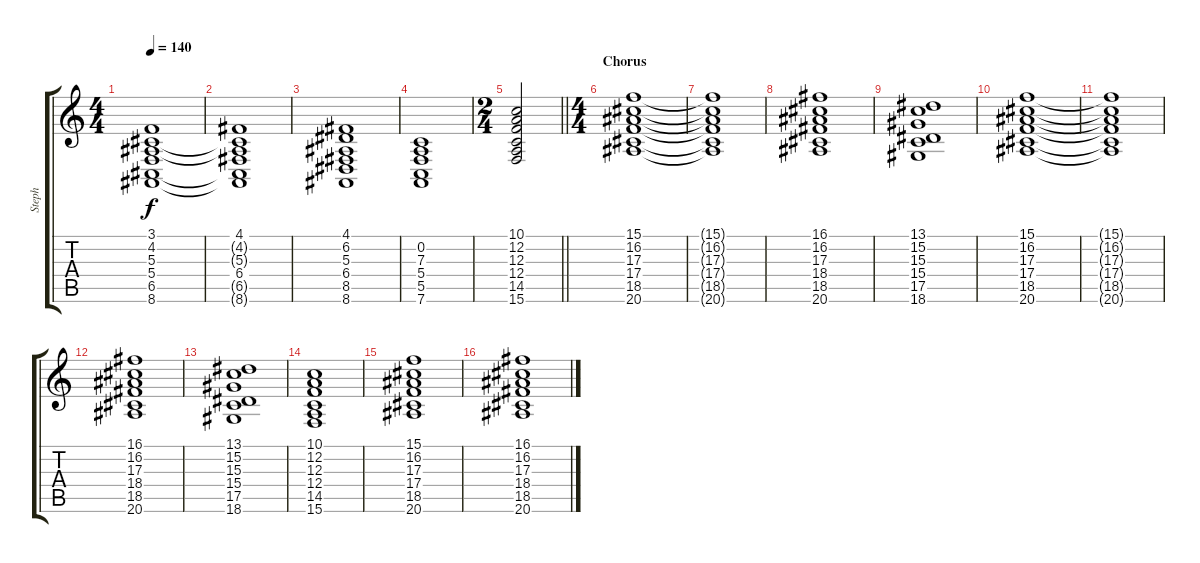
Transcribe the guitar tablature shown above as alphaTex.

\track ("Steph" "Steph") {instrument acousticgrandpiano}
\staff {score tabs}
\tuning (D4 A3 F3 C3 G2 D2) {hide}
\ts (4 4)
\tempo 140
\clef g2
\ks c
(3.1 4.2 5.3 5.4 6.5 8.6).1{dy f} |
(4.1 4.2{t} 5.3{t} 6.4 6.5{t} 8.6{t}).1 |
(4.1 6.2 5.3 6.4 8.5 8.6).1 |
(0.2 7.3 5.4 5.5 7.6).1 |
\ts (2 4)
\barLineRight lightlight
(10.1 12.2 12.3 12.4 14.5 15.6).2 |
\ts (4 4)
\section ("" "Chorus")
(15.1 16.2 17.3 17.4 18.5 20.6).1 |
(15.1{t} 16.2{t} 17.3{t} 17.4{t} 18.5{t} 20.6{t}).1 |
(16.1 16.2 17.3 18.4 18.5 20.6).1 |
(13.1 15.2 15.3 15.4 17.5 18.6).1 |
(15.1 16.2 17.3 17.4 18.5 20.6).1 |
(15.1{t} 16.2{t} 17.3{t} 17.4{t} 18.5{t} 20.6{t}).1 |
(16.1 16.2 17.3 18.4 18.5 20.6).1 |
(13.1 15.2 15.3 15.4 17.5 18.6).1 |
(10.1 12.2 12.3 12.4 14.5 15.6).1 |
(15.1 16.2 17.3 17.4 18.5 20.6).1 |
(16.1 16.2 17.3 18.4 18.5 20.6).1
